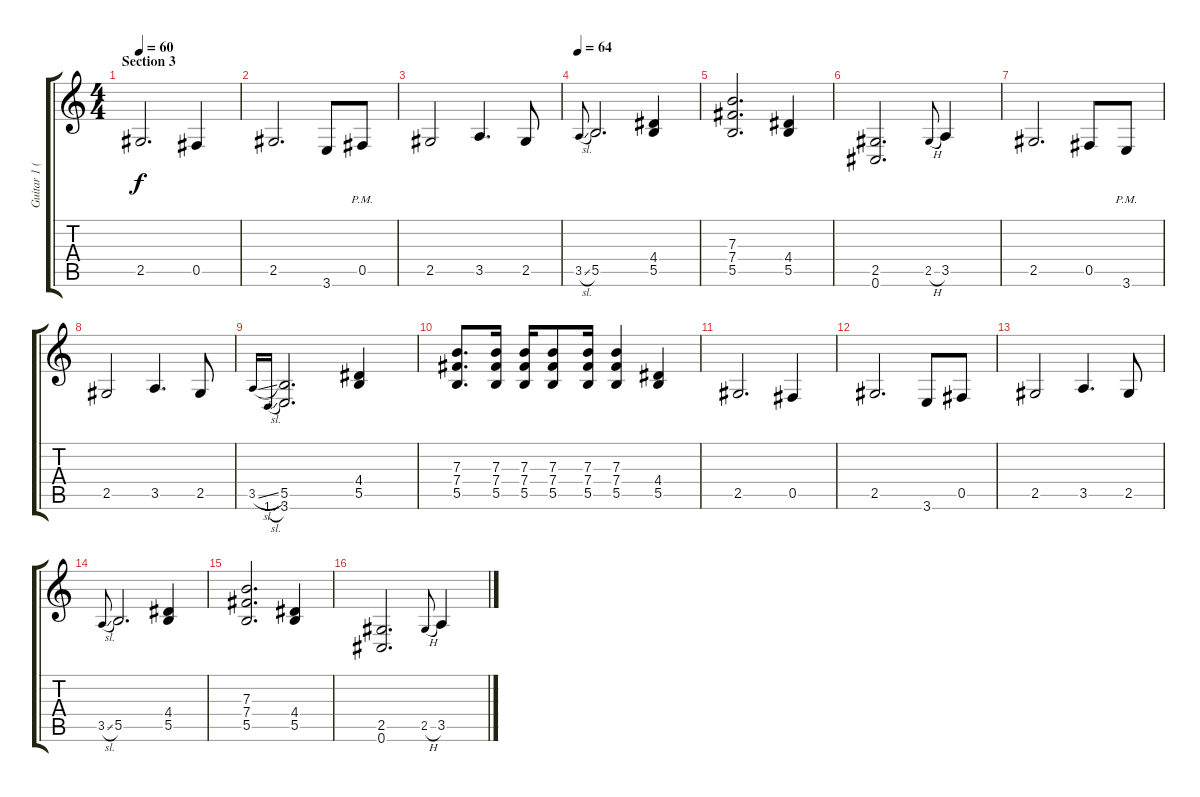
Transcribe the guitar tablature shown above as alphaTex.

\track ("Guitar 1 (Distortion)" "Guitar 1 (") {instrument distortionguitar}
\staff {score tabs}
\tuning (Db4 Ab3 E3 B2 Gb2 Db2) {hide}
\ts (4 4)
\section ("" "Section 3")
\tempo 60
\clef g2
\ks c
2.5.2{d dy f} 0.5.4 |
2.5.2{d} 3.6.8 0.5{pm}.8 |
2.5.2 3.5.4{d} 2.5.8 |
\tempo 64
3.5{sl}.8{gr onbeat} 5.5.2{d} (4.4 5.5).4 |
(7.3 7.4 5.5).2{d} (4.4 5.5).4 |
(2.5 0.6).2{d} 2.5{h}.8{gr onbeat} 3.5.4 |
2.5.2{d} 0.5.8 3.6{pm}.8 |
2.5.2 3.5.4{d} 2.5.8 |
3.5{sl}.16{gr onbeat} 1.6{sl}.16{gr onbeat} (5.5 3.6).2{d} (4.4 5.5).4 |
(7.3 7.4 5.5).8{d} (7.3 7.4 5.5).16 (7.3 7.4 5.5).16 (7.3 7.4 5.5).8 (7.3 7.4 5.5).16 (7.3 7.4 5.5).4 (4.4 5.5).4 |
2.5.2{d} 0.5.4 |
2.5.2{d} 3.6.8 0.5.8 |
2.5.2 3.5.4{d} 2.5.8 |
3.5{sl}.8{gr onbeat} 5.5.2{d} (4.4 5.5).4 |
(7.3 7.4 5.5).2{d} (4.4 5.5).4 |
(2.5 0.6).2{d} 2.5{h}.8{gr onbeat} 3.5.4
